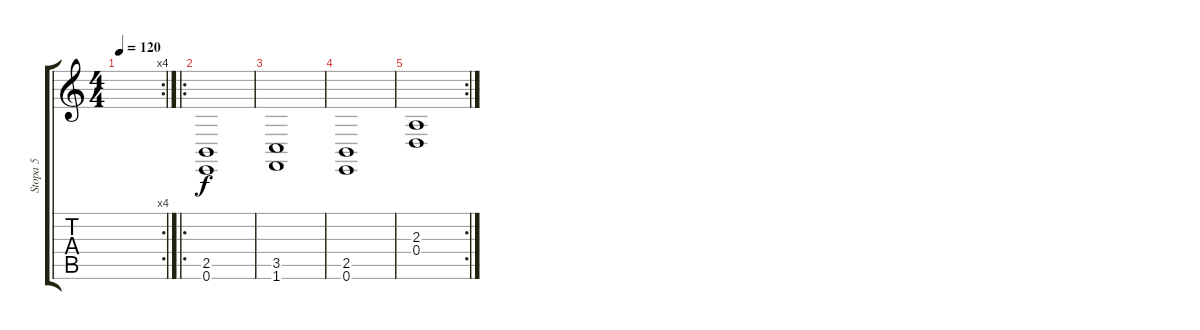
\track ("Stopa 5" "Stopa 5") {instrument churchorgan}
\staff {score tabs}
\tuning (E4 B3 G3 D3 A2 E2) {hide}
\rc 4
\ts (4 4)
\tempo 120
\clef g2
\ks c
|
\ro
(2.5 0.6).1 |
(3.5 1.6).1 |
(2.5 0.6).1 |
\rc 2
(2.3 0.4).1
